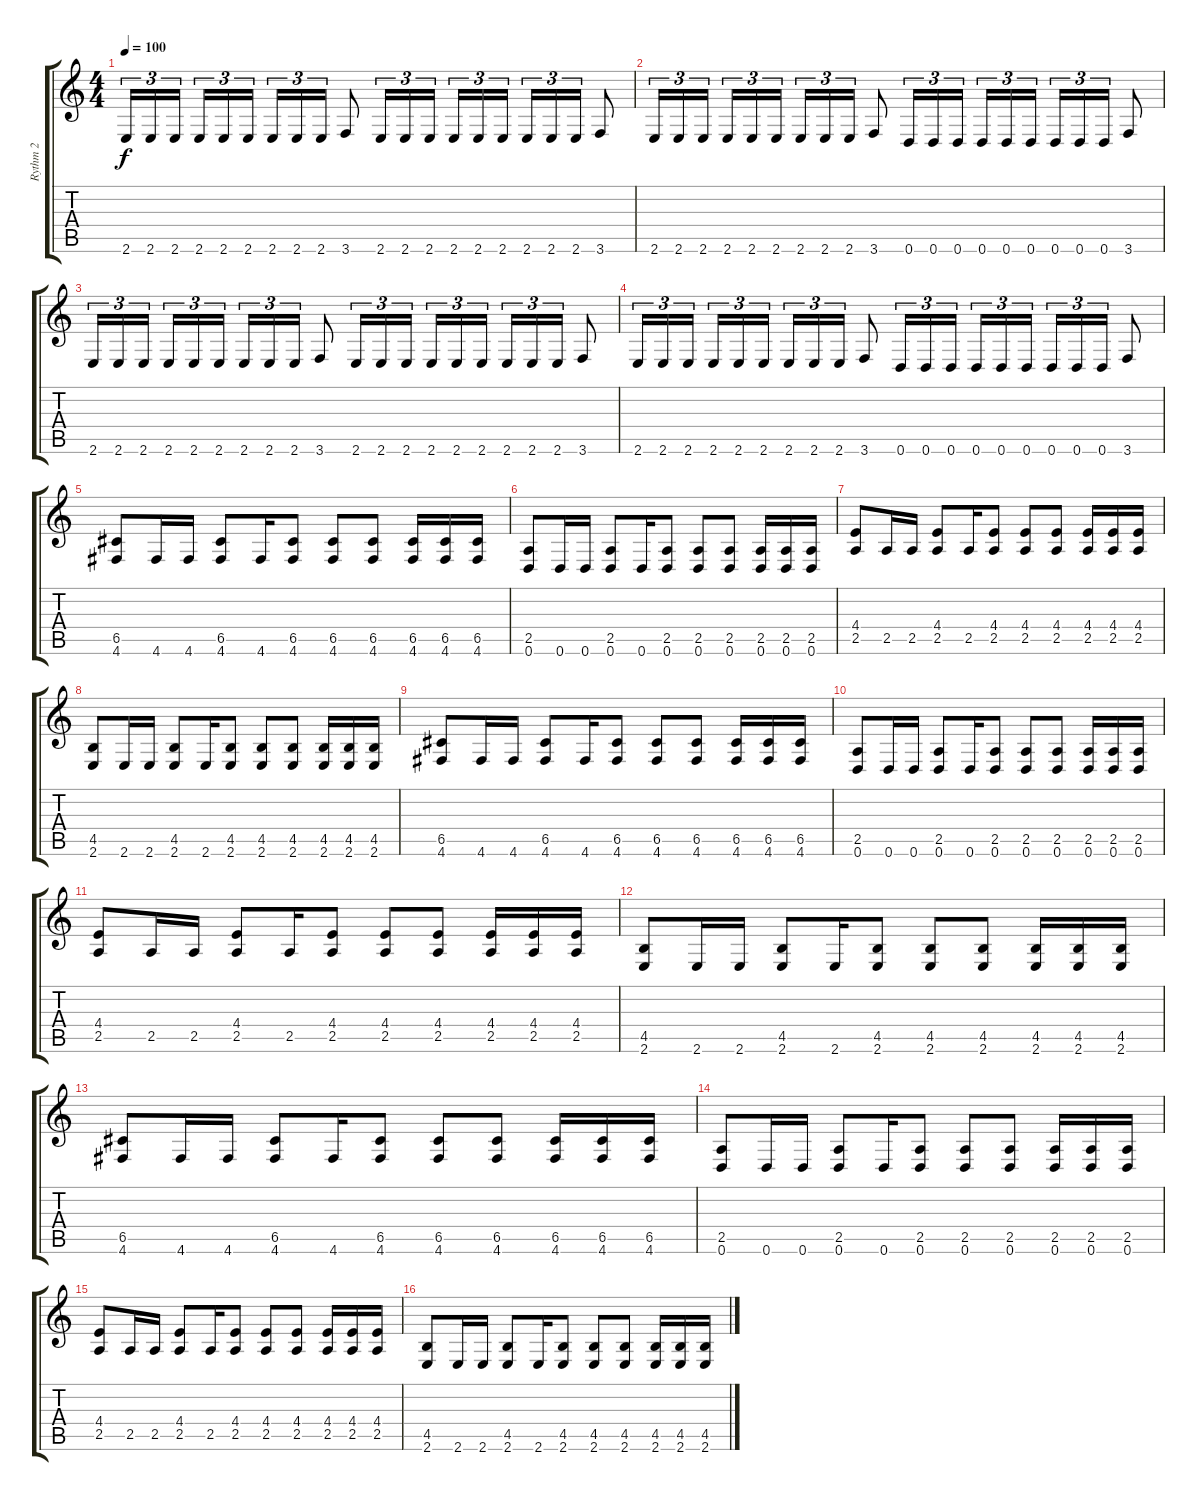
\track ("Rythm 2" "Rythm 2") {instrument distortionguitar}
\staff {score tabs}
\tuning (D4 A3 F3 C3 G2 D2) {hide}
\ts (4 4)
\tempo 100
\clef g2
\ks c
2.6.16{tu (3 2) dy f} 2.6.16{tu (3 2)} 2.6.16{tu (3 2)} 2.6.16{tu (3 2)} 2.6.16{tu (3 2)} 2.6.16{tu (3 2)} 2.6.16{tu (3 2)} 2.6.16{tu (3 2)} 2.6.16{tu (3 2)} 3.6.8 2.6.16{tu (3 2)} 2.6.16{tu (3 2)} 2.6.16{tu (3 2)} 2.6.16{tu (3 2)} 2.6.16{tu (3 2)} 2.6.16{tu (3 2)} 2.6.16{tu (3 2)} 2.6.16{tu (3 2)} 2.6.16{tu (3 2)} 3.6.8 |
2.6.16{tu (3 2)} 2.6.16{tu (3 2)} 2.6.16{tu (3 2)} 2.6.16{tu (3 2)} 2.6.16{tu (3 2)} 2.6.16{tu (3 2)} 2.6.16{tu (3 2)} 2.6.16{tu (3 2)} 2.6.16{tu (3 2)} 3.6.8 0.6.16{tu (3 2)} 0.6.16{tu (3 2)} 0.6.16{tu (3 2)} 0.6.16{tu (3 2)} 0.6.16{tu (3 2)} 0.6.16{tu (3 2)} 0.6.16{tu (3 2)} 0.6.16{tu (3 2)} 0.6.16{tu (3 2)} 3.6.8 |
2.6.16{tu (3 2)} 2.6.16{tu (3 2)} 2.6.16{tu (3 2)} 2.6.16{tu (3 2)} 2.6.16{tu (3 2)} 2.6.16{tu (3 2)} 2.6.16{tu (3 2)} 2.6.16{tu (3 2)} 2.6.16{tu (3 2)} 3.6.8 2.6.16{tu (3 2)} 2.6.16{tu (3 2)} 2.6.16{tu (3 2)} 2.6.16{tu (3 2)} 2.6.16{tu (3 2)} 2.6.16{tu (3 2)} 2.6.16{tu (3 2)} 2.6.16{tu (3 2)} 2.6.16{tu (3 2)} 3.6.8 |
2.6.16{tu (3 2)} 2.6.16{tu (3 2)} 2.6.16{tu (3 2)} 2.6.16{tu (3 2)} 2.6.16{tu (3 2)} 2.6.16{tu (3 2)} 2.6.16{tu (3 2)} 2.6.16{tu (3 2)} 2.6.16{tu (3 2)} 3.6.8 0.6.16{tu (3 2)} 0.6.16{tu (3 2)} 0.6.16{tu (3 2)} 0.6.16{tu (3 2)} 0.6.16{tu (3 2)} 0.6.16{tu (3 2)} 0.6.16{tu (3 2)} 0.6.16{tu (3 2)} 0.6.16{tu (3 2)} 3.6.8 |
(6.5 4.6).8 4.6.16 4.6.16 (6.5 4.6).8 4.6.16 (6.5 4.6).8 (6.5 4.6).8 (6.5 4.6).8 (6.5 4.6).16 (6.5 4.6).16 (6.5 4.6).16 |
(2.5 0.6).8 0.6.16 0.6.16 (2.5 0.6).8 0.6.16 (2.5 0.6).8 (2.5 0.6).8 (2.5 0.6).8 (2.5 0.6).16 (2.5 0.6).16 (2.5 0.6).16 |
(4.4 2.5).8 2.5.16 2.5.16 (4.4 2.5).8 2.5.16 (4.4 2.5).8 (4.4 2.5).8 (4.4 2.5).8 (4.4 2.5).16 (4.4 2.5).16 (4.4 2.5).16 |
(4.5 2.6).8 2.6.16 2.6.16 (4.5 2.6).8 2.6.16 (4.5 2.6).8 (4.5 2.6).8 (4.5 2.6).8 (4.5 2.6).16 (4.5 2.6).16 (4.5 2.6).16 |
(6.5 4.6).8 4.6.16 4.6.16 (6.5 4.6).8 4.6.16 (6.5 4.6).8 (6.5 4.6).8 (6.5 4.6).8 (6.5 4.6).16 (6.5 4.6).16 (6.5 4.6).16 |
(2.5 0.6).8 0.6.16 0.6.16 (2.5 0.6).8 0.6.16 (2.5 0.6).8 (2.5 0.6).8 (2.5 0.6).8 (2.5 0.6).16 (2.5 0.6).16 (2.5 0.6).16 |
(4.4 2.5).8 2.5.16 2.5.16 (4.4 2.5).8 2.5.16 (4.4 2.5).8 (4.4 2.5).8 (4.4 2.5).8 (4.4 2.5).16 (4.4 2.5).16 (4.4 2.5).16 |
(4.5 2.6).8 2.6.16 2.6.16 (4.5 2.6).8 2.6.16 (4.5 2.6).8 (4.5 2.6).8 (4.5 2.6).8 (4.5 2.6).16 (4.5 2.6).16 (4.5 2.6).16 |
(6.5 4.6).8 4.6.16 4.6.16 (6.5 4.6).8 4.6.16 (6.5 4.6).8 (6.5 4.6).8 (6.5 4.6).8 (6.5 4.6).16 (6.5 4.6).16 (6.5 4.6).16 |
(2.5 0.6).8 0.6.16 0.6.16 (2.5 0.6).8 0.6.16 (2.5 0.6).8 (2.5 0.6).8 (2.5 0.6).8 (2.5 0.6).16 (2.5 0.6).16 (2.5 0.6).16 |
(4.4 2.5).8 2.5.16 2.5.16 (4.4 2.5).8 2.5.16 (4.4 2.5).8 (4.4 2.5).8 (4.4 2.5).8 (4.4 2.5).16 (4.4 2.5).16 (4.4 2.5).16 |
(4.5 2.6).8 2.6.16 2.6.16 (4.5 2.6).8 2.6.16 (4.5 2.6).8 (4.5 2.6).8 (4.5 2.6).8 (4.5 2.6).16 (4.5 2.6).16 (4.5 2.6).16
